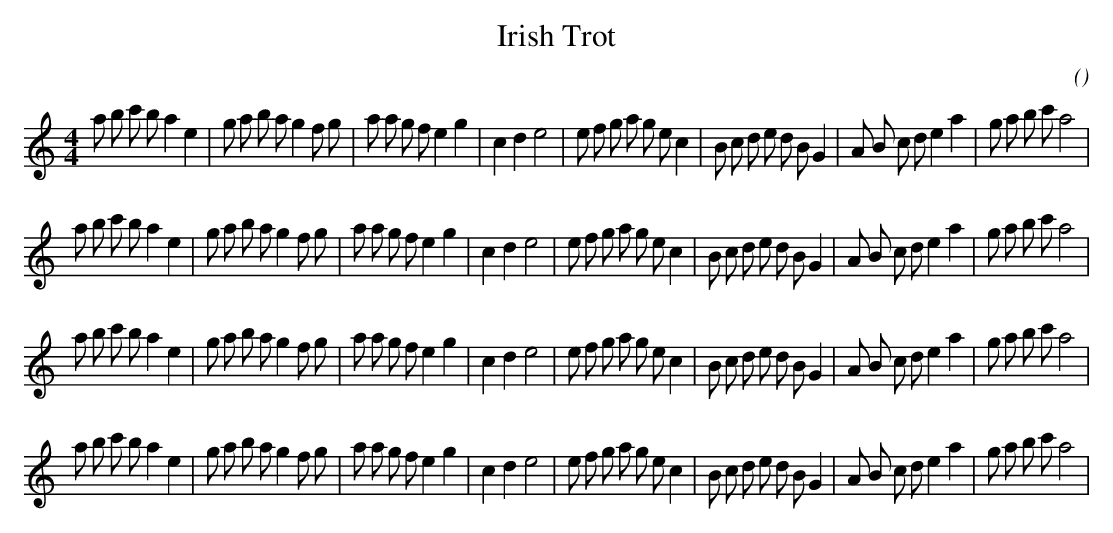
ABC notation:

X:1
T: Irish Trot
C:
O:
M:4/4
K:Am
K:Am
M:4/4
L:1/16
a2 b2 c'2 b2 a4 e4 |g2 a2 b2 a2 g4 f2 g2 |a2 a2 g2 f2 e4 g4 |c4 d4 e8 |e2 f2 g2 a2 g2 e2 c4 |B2 c2 d2 e2 d2 B2 G4 |A2 B2 c2 d2 e4 a4 |g2 a2 b2 c'2 a8 |
a2 b2 c'2 b2 a4 e4 |g2 a2 b2 a2 g4 f2 g2 |a2 a2 g2 f2 e4 g4 |c4 d4 e8 |e2 f2 g2 a2 g2 e2 c4 |B2 c2 d2 e2 d2 B2 G4 |A2 B2 c2 d2 e4 a4 |g2 a2 b2 c'2 a8 |
a2 b2 c'2 b2 a4 e4 |g2 a2 b2 a2 g4 f2 g2 |a2 a2 g2 f2 e4 g4 |c4 d4 e8 |e2 f2 g2 a2 g2 e2 c4 |B2 c2 d2 e2 d2 B2 G4 |A2 B2 c2 d2 e4 a4 |g2 a2 b2 c'2 a8 |
a2 b2 c'2 b2 a4 e4 |g2 a2 b2 a2 g4 f2 g2 |a2 a2 g2 f2 e4 g4 |c4 d4 e8 |e2 f2 g2 a2 g2 e2 c4 |B2 c2 d2 e2 d2 B2 G4 |A2 B2 c2 d2 e4 a4 |g2 a2 b2 c'2 a8 |
